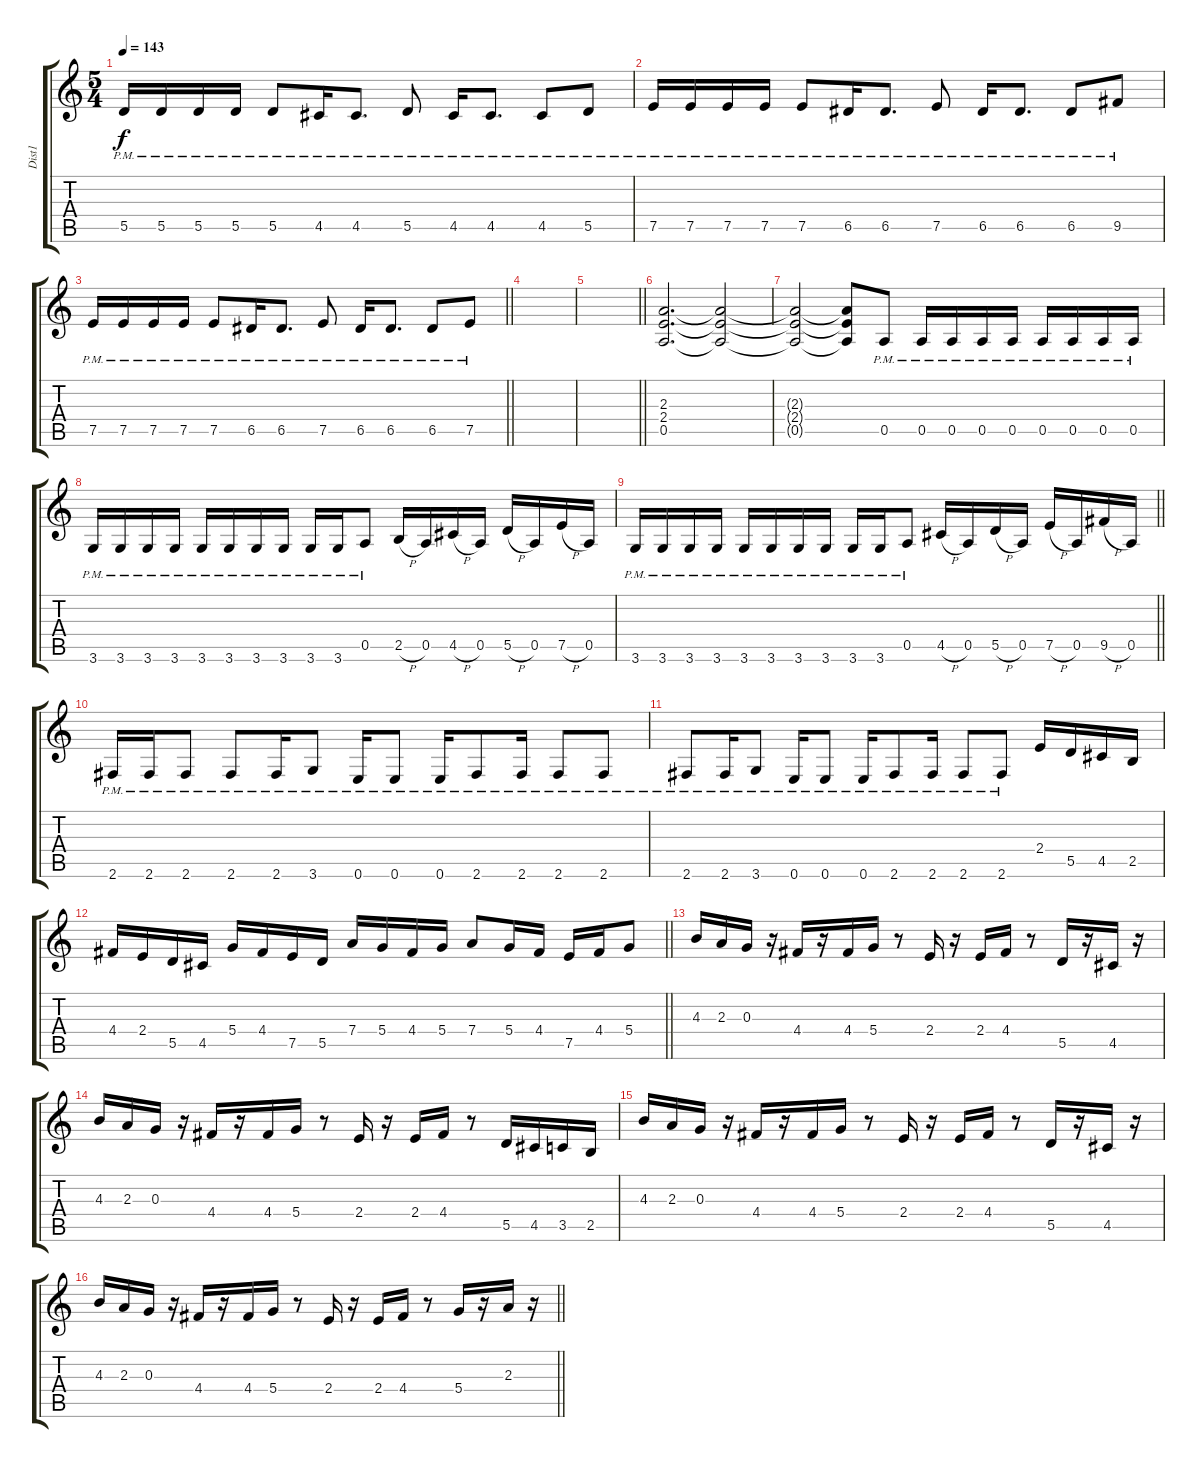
\track ("Dist1" "Dist1") {instrument distortionguitar}
\staff {score tabs}
\tuning (E4 B3 G3 D3 A2 E2) {hide}
\ts (5 4)
\tempo 143
\clef g2
\ks c
5.5{pm}.16{dy f} 5.5{pm}.16 5.5{pm}.16 5.5{pm}.16 5.5{pm}.8 4.5{pm}.16 4.5{pm}.8{d} 5.5{pm}.8 4.5{pm}.16 4.5{pm}.8{d} 4.5{pm}.8 5.5{pm}.8 |
7.5{pm}.16 7.5{pm}.16 7.5{pm}.16 7.5{pm}.16 7.5{pm}.8 6.5{pm}.16 6.5{pm}.8{d} 7.5{pm}.8 6.5{pm}.16 6.5{pm}.8{d} 6.5{pm}.8 9.5{pm}.8 |
\barLineRight lightlight
7.5{pm}.16 7.5{pm}.16 7.5{pm}.16 7.5{pm}.16 7.5{pm}.8 6.5{pm}.16 6.5{pm}.8{d} 7.5{pm}.8 6.5{pm}.16 6.5{pm}.8{d} 6.5{pm}.8 7.5{pm}.8 |
|
\barLineRight lightlight
|
\section ("" "")
(2.3 2.4 0.5).2{d} (2.3{t} 2.4{t} 0.5{t}).2 |
(2.3{t} 2.4{t} 0.5{t}).2 (2.3{t} 2.4{t} 0.5{t}).8 0.5{pm}.8 0.5{pm}.16 0.5{pm}.16 0.5{pm}.16 0.5{pm}.16 0.5{pm}.16 0.5{pm}.16 0.5{pm}.16 0.5{pm}.16 |
3.6{pm}.16 3.6{pm}.16 3.6{pm}.16 3.6{pm}.16 3.6{pm}.16 3.6{pm}.16 3.6{pm}.16 3.6{pm}.16 3.6{pm}.16 3.6{pm}.16 0.5{pm}.8 2.5{h}.16 0.5.16 4.5{h}.16 0.5.16 5.5{h}.16 0.5.16 7.5{h}.16 0.5.16 |
\barLineRight lightlight
3.6{pm}.16 3.6{pm}.16 3.6{pm}.16 3.6{pm}.16 3.6{pm}.16 3.6{pm}.16 3.6{pm}.16 3.6{pm}.16 3.6{pm}.16 3.6{pm}.16 0.5{pm}.8 4.5{h}.16 0.5.16 5.5{h}.16 0.5.16 7.5{h}.16 0.5.16 9.5{h}.16 0.5.16 |
\section ("" "")
2.6{pm}.16 2.6{pm}.16 2.6{pm}.8 2.6{pm}.8 2.6{pm}.16 3.6{pm}.8 0.6{pm}.16 0.6{pm}.8 0.6{pm}.16 2.6{pm}.8 2.6{pm}.16 2.6{pm}.8 2.6{pm}.8 |
2.6{pm}.8 2.6{pm}.16 3.6{pm}.8 0.6{pm}.16 0.6{pm}.8 0.6{pm}.16 2.6{pm}.8 2.6{pm}.16 2.6{pm}.8 2.6{pm}.8 2.4.16 5.5.16 4.5.16 2.5.16 |
\barLineRight lightlight
4.4.16 2.4.16 5.5.16 4.5.16 5.4.16 4.4.16 7.5.16 5.5.16 7.4.16 5.4.16 4.4.16 5.4.16 7.4.8 5.4.16 4.4.16 7.5.16 4.4.16 5.4.8 |
4.3.16 2.3.16 0.3.16 r.16 4.4.16 r.16 4.4.16 5.4.16 r.8 2.4.16 r.16 2.4.16 4.4.16 r.8 5.5.16 r.16 4.5.16 r.16 |
4.3.16 2.3.16 0.3.16 r.16 4.4.16 r.16 4.4.16 5.4.16 r.8 2.4.16 r.16 2.4.16 4.4.16 r.8 5.5.16 4.5.16 3.5.16 2.5.16 |
4.3.16 2.3.16 0.3.16 r.16 4.4.16 r.16 4.4.16 5.4.16 r.8 2.4.16 r.16 2.4.16 4.4.16 r.8 5.5.16 r.16 4.5.16 r.16 |
\barLineRight lightlight
4.3.16 2.3.16 0.3.16 r.16 4.4.16 r.16 4.4.16 5.4.16 r.8 2.4.16 r.16 2.4.16 4.4.16 r.8 5.4.16 r.16 2.3.16 r.16
